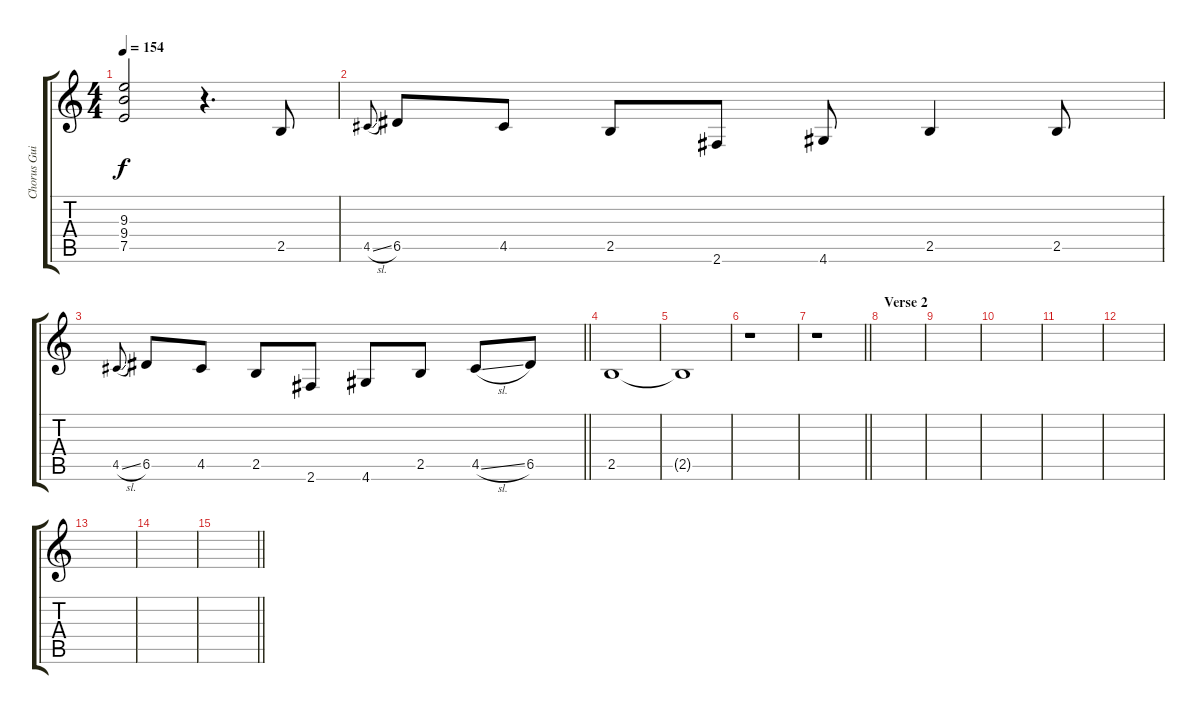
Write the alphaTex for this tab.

\track ("Chorus Guitar" "Chorus Gui") {instrument electricguitarmuted}
\staff {score tabs}
\tuning (E4 B3 G3 D3 A2 E2) {hide}
\ts (4 4)
\tempo 154
\clef g2
\ks c
(9.3{t} 9.4{t} 7.5{t}).2{dy f} r.4{d} 2.5.8 |
4.5{sl}.8{gr onbeat} 6.5.8 4.5.8 2.5.8 2.6.8 4.6.8 2.5.4 2.5.8 |
\barLineRight lightlight
4.5{sl}.8{gr onbeat} 6.5.8 4.5.8 2.5.8 2.6.8 4.6.8 2.5.8 4.5{sl}.8 6.5.8 |
2.5.1 |
2.5{t}.1 |
r.1 |
\barLineRight lightlight
r.1 |
\section ("" "Verse 2")
|
|
|
|
|
|
|
\barLineRight lightlight
